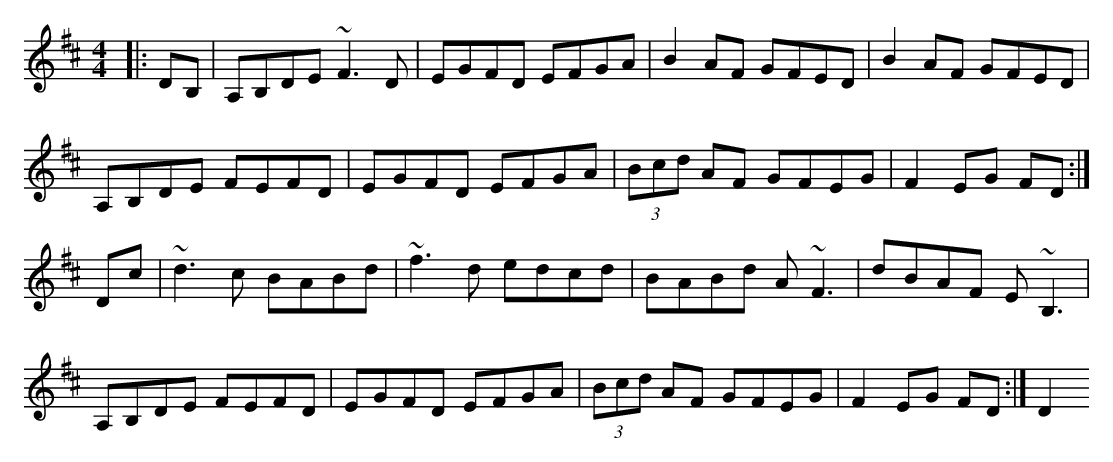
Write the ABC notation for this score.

X:1
M:4/4
K:D
|:DB,|A,B,DE ~F3D|EGFD EFGA|B2AF GFED|B2AF GFED|
A,B,DE FEFD|EGFD EFGA|(3Bcd AF GFEG|F2EG FD:|
Dc|~d3c BABd|~f3 d edcd|BABd A~F3|dBAF E ~B,3|
A,B,DE FEFD|EGFD EFGA|(3Bcd AF GFEG|F2EG FD:|D2
